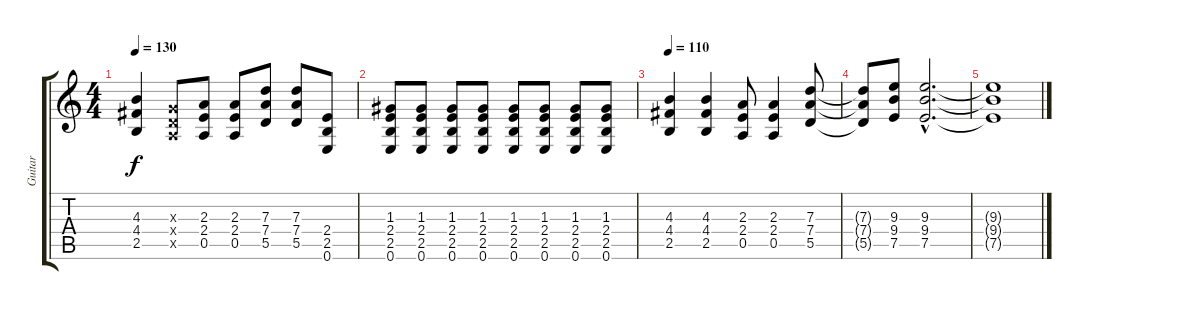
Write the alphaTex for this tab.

\track ("Guitar" "Guitar") {instrument overdrivenguitar}
\staff {score tabs}
\tuning (E4 B3 G3 D3 A2 E2) {hide}
\ts (4 4)
\tempo 130
\clef g2
\ks c
(4.3 4.4 2.5).4{dy f} (0.3{x} 0.4{x} 0.5{x}).8 (2.3 2.4 0.5).8 (2.3 2.4 0.5).8 (7.3 7.4 5.5).8 (7.3 7.4 5.5).8 (2.4 2.5 0.6).8 |
(1.3 2.4 2.5 0.6).8 (1.3 2.4 2.5 0.6).8 (1.3 2.4 2.5 0.6).8 (1.3 2.4 2.5 0.6).8 (1.3 2.4 2.5 0.6).8 (1.3 2.4 2.5 0.6).8 (1.3 2.4 2.5 0.6).8 (1.3 2.4 2.5 0.6).8 |
\tempo 110
(4.3 4.4 2.5).4 (4.3 4.4 2.5).4 (2.3 2.4 0.5).8 (2.3 2.4 0.5).4 (7.3 7.4 5.5).8 |
(7.3{t} 7.4{t} 5.5{t}).8 (9.3 9.4 7.5).8 (9.3{hac} 9.4{hac} 7.5{hac}).2{d} |
(9.3{t} 9.4{t} 7.5{t}).1
